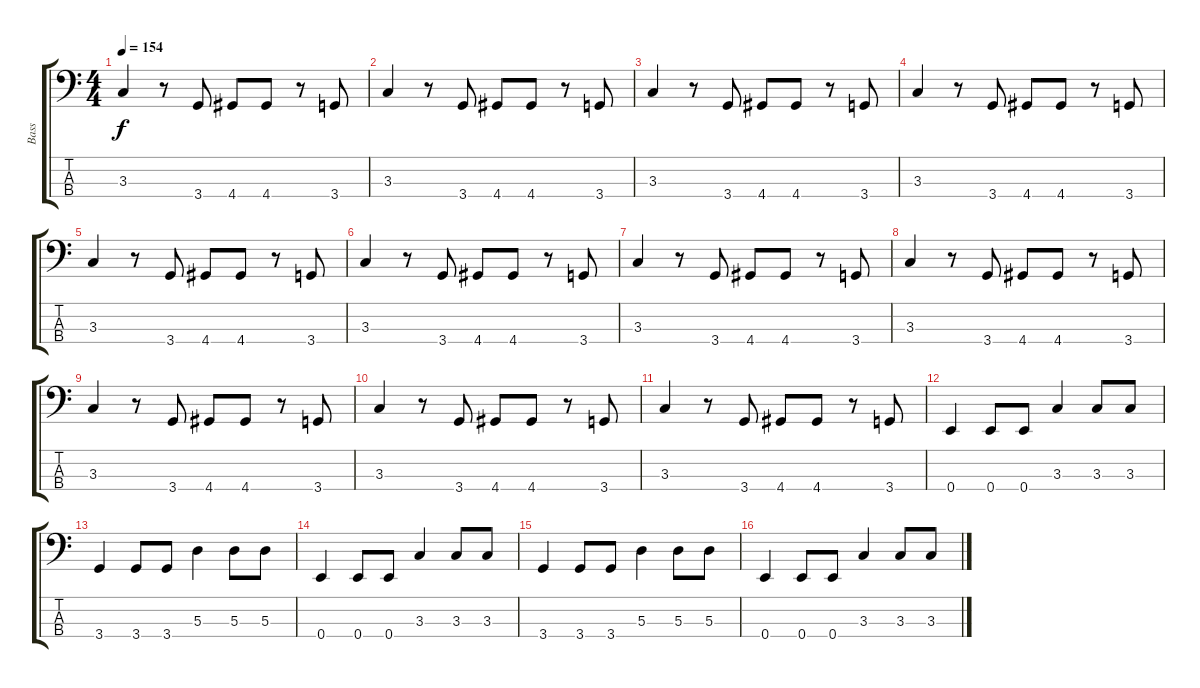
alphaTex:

\track ("Bass" "Bass") {instrument electricbasspick}
\staff {score tabs}
\tuning (G2 D2 A1 E1) {hide}
\ts (4 4)
\tempo 154
\clef f4
\ks c
3.3.4{dy f} r.8 3.4.8 4.4.8 4.4.8 r.8 3.4.8 |
3.3.4 r.8 3.4.8 4.4.8 4.4.8 r.8 3.4.8 |
3.3.4 r.8 3.4.8 4.4.8 4.4.8 r.8 3.4.8 |
3.3.4 r.8 3.4.8 4.4.8 4.4.8 r.8 3.4.8 |
3.3.4 r.8 3.4.8 4.4.8 4.4.8 r.8 3.4.8 |
3.3.4 r.8 3.4.8 4.4.8 4.4.8 r.8 3.4.8 |
3.3.4 r.8 3.4.8 4.4.8 4.4.8 r.8 3.4.8 |
3.3.4 r.8 3.4.8 4.4.8 4.4.8 r.8 3.4.8 |
3.3.4 r.8 3.4.8 4.4.8 4.4.8 r.8 3.4.8 |
3.3.4 r.8 3.4.8 4.4.8 4.4.8 r.8 3.4.8 |
3.3.4 r.8 3.4.8 4.4.8 4.4.8 r.8 3.4.8 |
0.4.4 0.4.8 0.4.8 3.3.4 3.3.8 3.3.8 |
3.4.4 3.4.8 3.4.8 5.3.4 5.3.8 5.3.8 |
0.4.4 0.4.8 0.4.8 3.3.4 3.3.8 3.3.8 |
3.4.4 3.4.8 3.4.8 5.3.4 5.3.8 5.3.8 |
0.4.4 0.4.8 0.4.8 3.3.4 3.3.8 3.3.8
